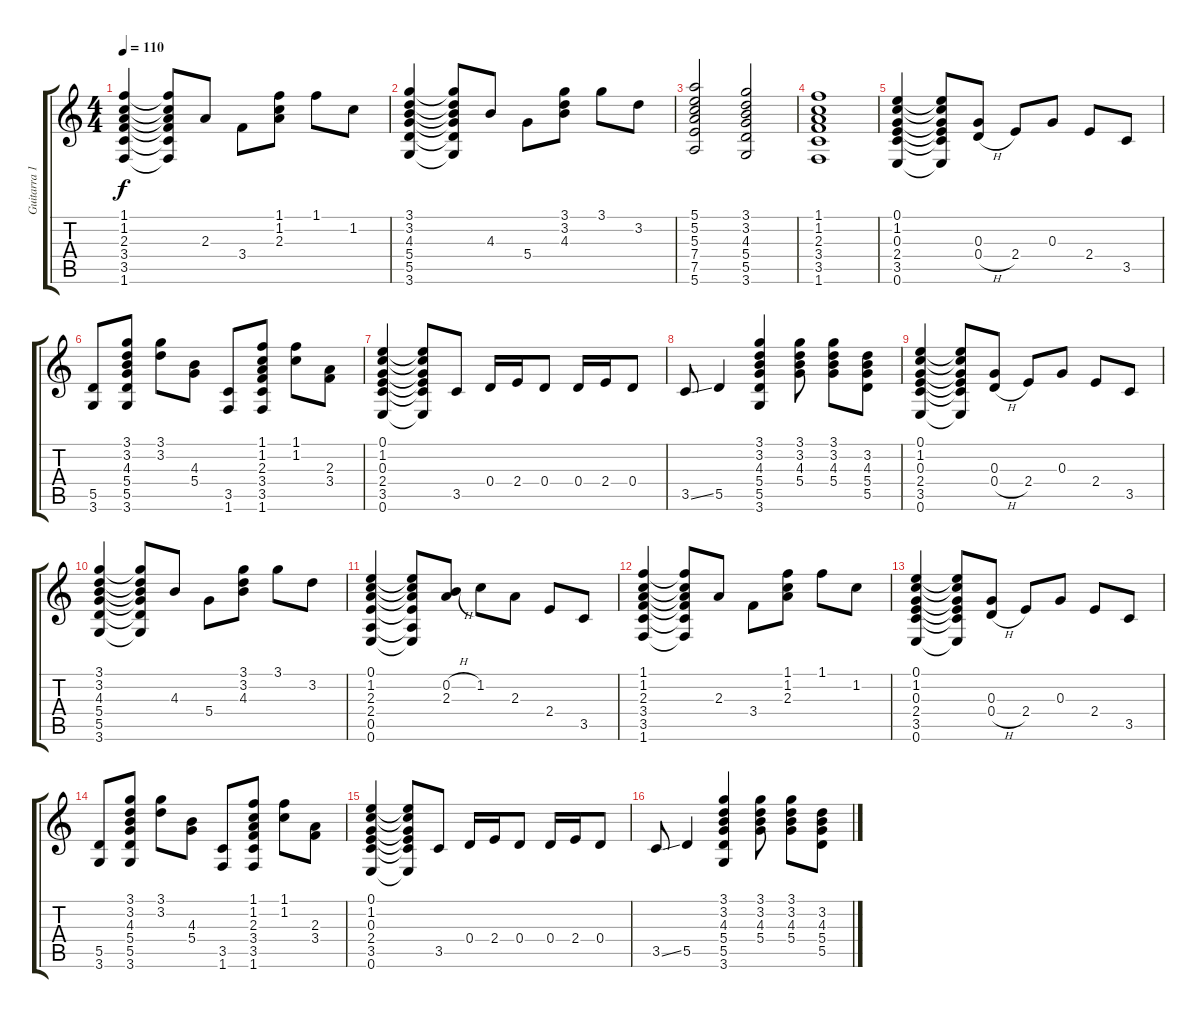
\track ("Guitarra 1" "Guitarra 1") {instrument acousticguitarsteel}
\staff {score tabs}
\tuning (E4 B3 G3 D3 A2 E2) {hide}
\ts (4 4)
\tempo 110
\clef g2
\ks c
(1.1 1.2 2.3 3.4 3.5 1.6).4{dy f} (1.1{t} 1.2{t} 2.3{t} 3.4{t} 3.5{t} 1.6{t}).8 2.3.8 3.4.8 (1.1 1.2 2.3).8 1.1.8 1.2.8 |
(3.1 3.2 4.3 5.4 5.5 3.6).4 (3.1{t} 3.2{t} 4.3{t} 5.4{t} 5.5{t} 3.6{t}).8 4.3.8 5.4.8 (3.1 3.2 4.3).8 3.1.8 3.2.8 |
(5.1 5.2 5.3 7.4 7.5 5.6).2 (3.1 3.2 4.3 5.4 5.5 3.6).2 |
(1.1 1.2 2.3 3.4 3.5 1.6).1 |
(0.1 1.2 0.3 2.4 3.5 0.6).4 (0.1{t} 1.2{t} 0.3{t} 2.4{t} 3.5{t} 0.6{t}).8 (0.3 0.4{h}).8 2.4.8 0.3.8 2.4.8 3.5.8 |
(5.5 3.6).8 (3.1 3.2 4.3 5.4 5.5 3.6).8 (3.1 3.2).8 (4.3 5.4).8 (3.5 1.6).8 (1.1 1.2 2.3 3.4 3.5 1.6).8 (1.1 1.2).8 (2.3 3.4).8 |
(0.1 1.2 0.3 2.4 3.5 0.6).4 (0.1{t} 1.2{t} 0.3{t} 2.4{t} 3.5{t} 0.6{t}).8 3.5.8 0.4.16 2.4.16 0.4.8 0.4.16 2.4.16 0.4.8 |
3.5{ss}.8 5.5.4 (3.1 3.2 4.3 5.4 5.5 3.6).4 (3.1 3.2 4.3 5.4).8 (3.1 3.2 4.3 5.4).8 (3.2 4.3 5.4 5.5).8 |
(0.1 1.2 0.3 2.4 3.5 0.6).4 (0.1{t} 1.2{t} 0.3{t} 2.4{t} 3.5{t} 0.6{t}).8 (0.3 0.4{h}).8 2.4.8 0.3.8 2.4.8 3.5.8 |
(3.1 3.2 4.3 5.4 5.5 3.6).4 (3.1{t} 3.2{t} 4.3{t} 5.4{t} 5.5{t} 3.6{t}).8 4.3.8 5.4.8 (3.1 3.2 4.3).8 3.1.8 3.2.8 |
(0.1 1.2 2.3 2.4 0.5 0.6).4 (0.1{t} 1.2{t} 2.3{t} 2.4{t} 0.5{t} 0.6{t}).8 (0.2{h} 2.3).8 1.2.8 2.3.8 2.4.8 3.5.8 |
(1.1 1.2 2.3 3.4 3.5 1.6).4 (1.1{t} 1.2{t} 2.3{t} 3.4{t} 3.5{t} 1.6{t}).8 2.3.8 3.4.8 (1.1 1.2 2.3).8 1.1.8 1.2.8 |
(0.1 1.2 0.3 2.4 3.5 0.6).4 (0.1{t} 1.2{t} 0.3{t} 2.4{t} 3.5{t} 0.6{t}).8 (0.3 0.4{h}).8 2.4.8 0.3.8 2.4.8 3.5.8 |
(5.5 3.6).8 (3.1 3.2 4.3 5.4 5.5 3.6).8 (3.1 3.2).8 (4.3 5.4).8 (3.5 1.6).8 (1.1 1.2 2.3 3.4 3.5 1.6).8 (1.1 1.2).8 (2.3 3.4).8 |
(0.1 1.2 0.3 2.4 3.5 0.6).4 (0.1{t} 1.2{t} 0.3{t} 2.4{t} 3.5{t} 0.6{t}).8 3.5.8 0.4.16 2.4.16 0.4.8 0.4.16 2.4.16 0.4.8 |
3.5{ss}.8 5.5.4 (3.1 3.2 4.3 5.4 5.5 3.6).4 (3.1 3.2 4.3 5.4).8 (3.1 3.2 4.3 5.4).8 (3.2 4.3 5.4 5.5).8
